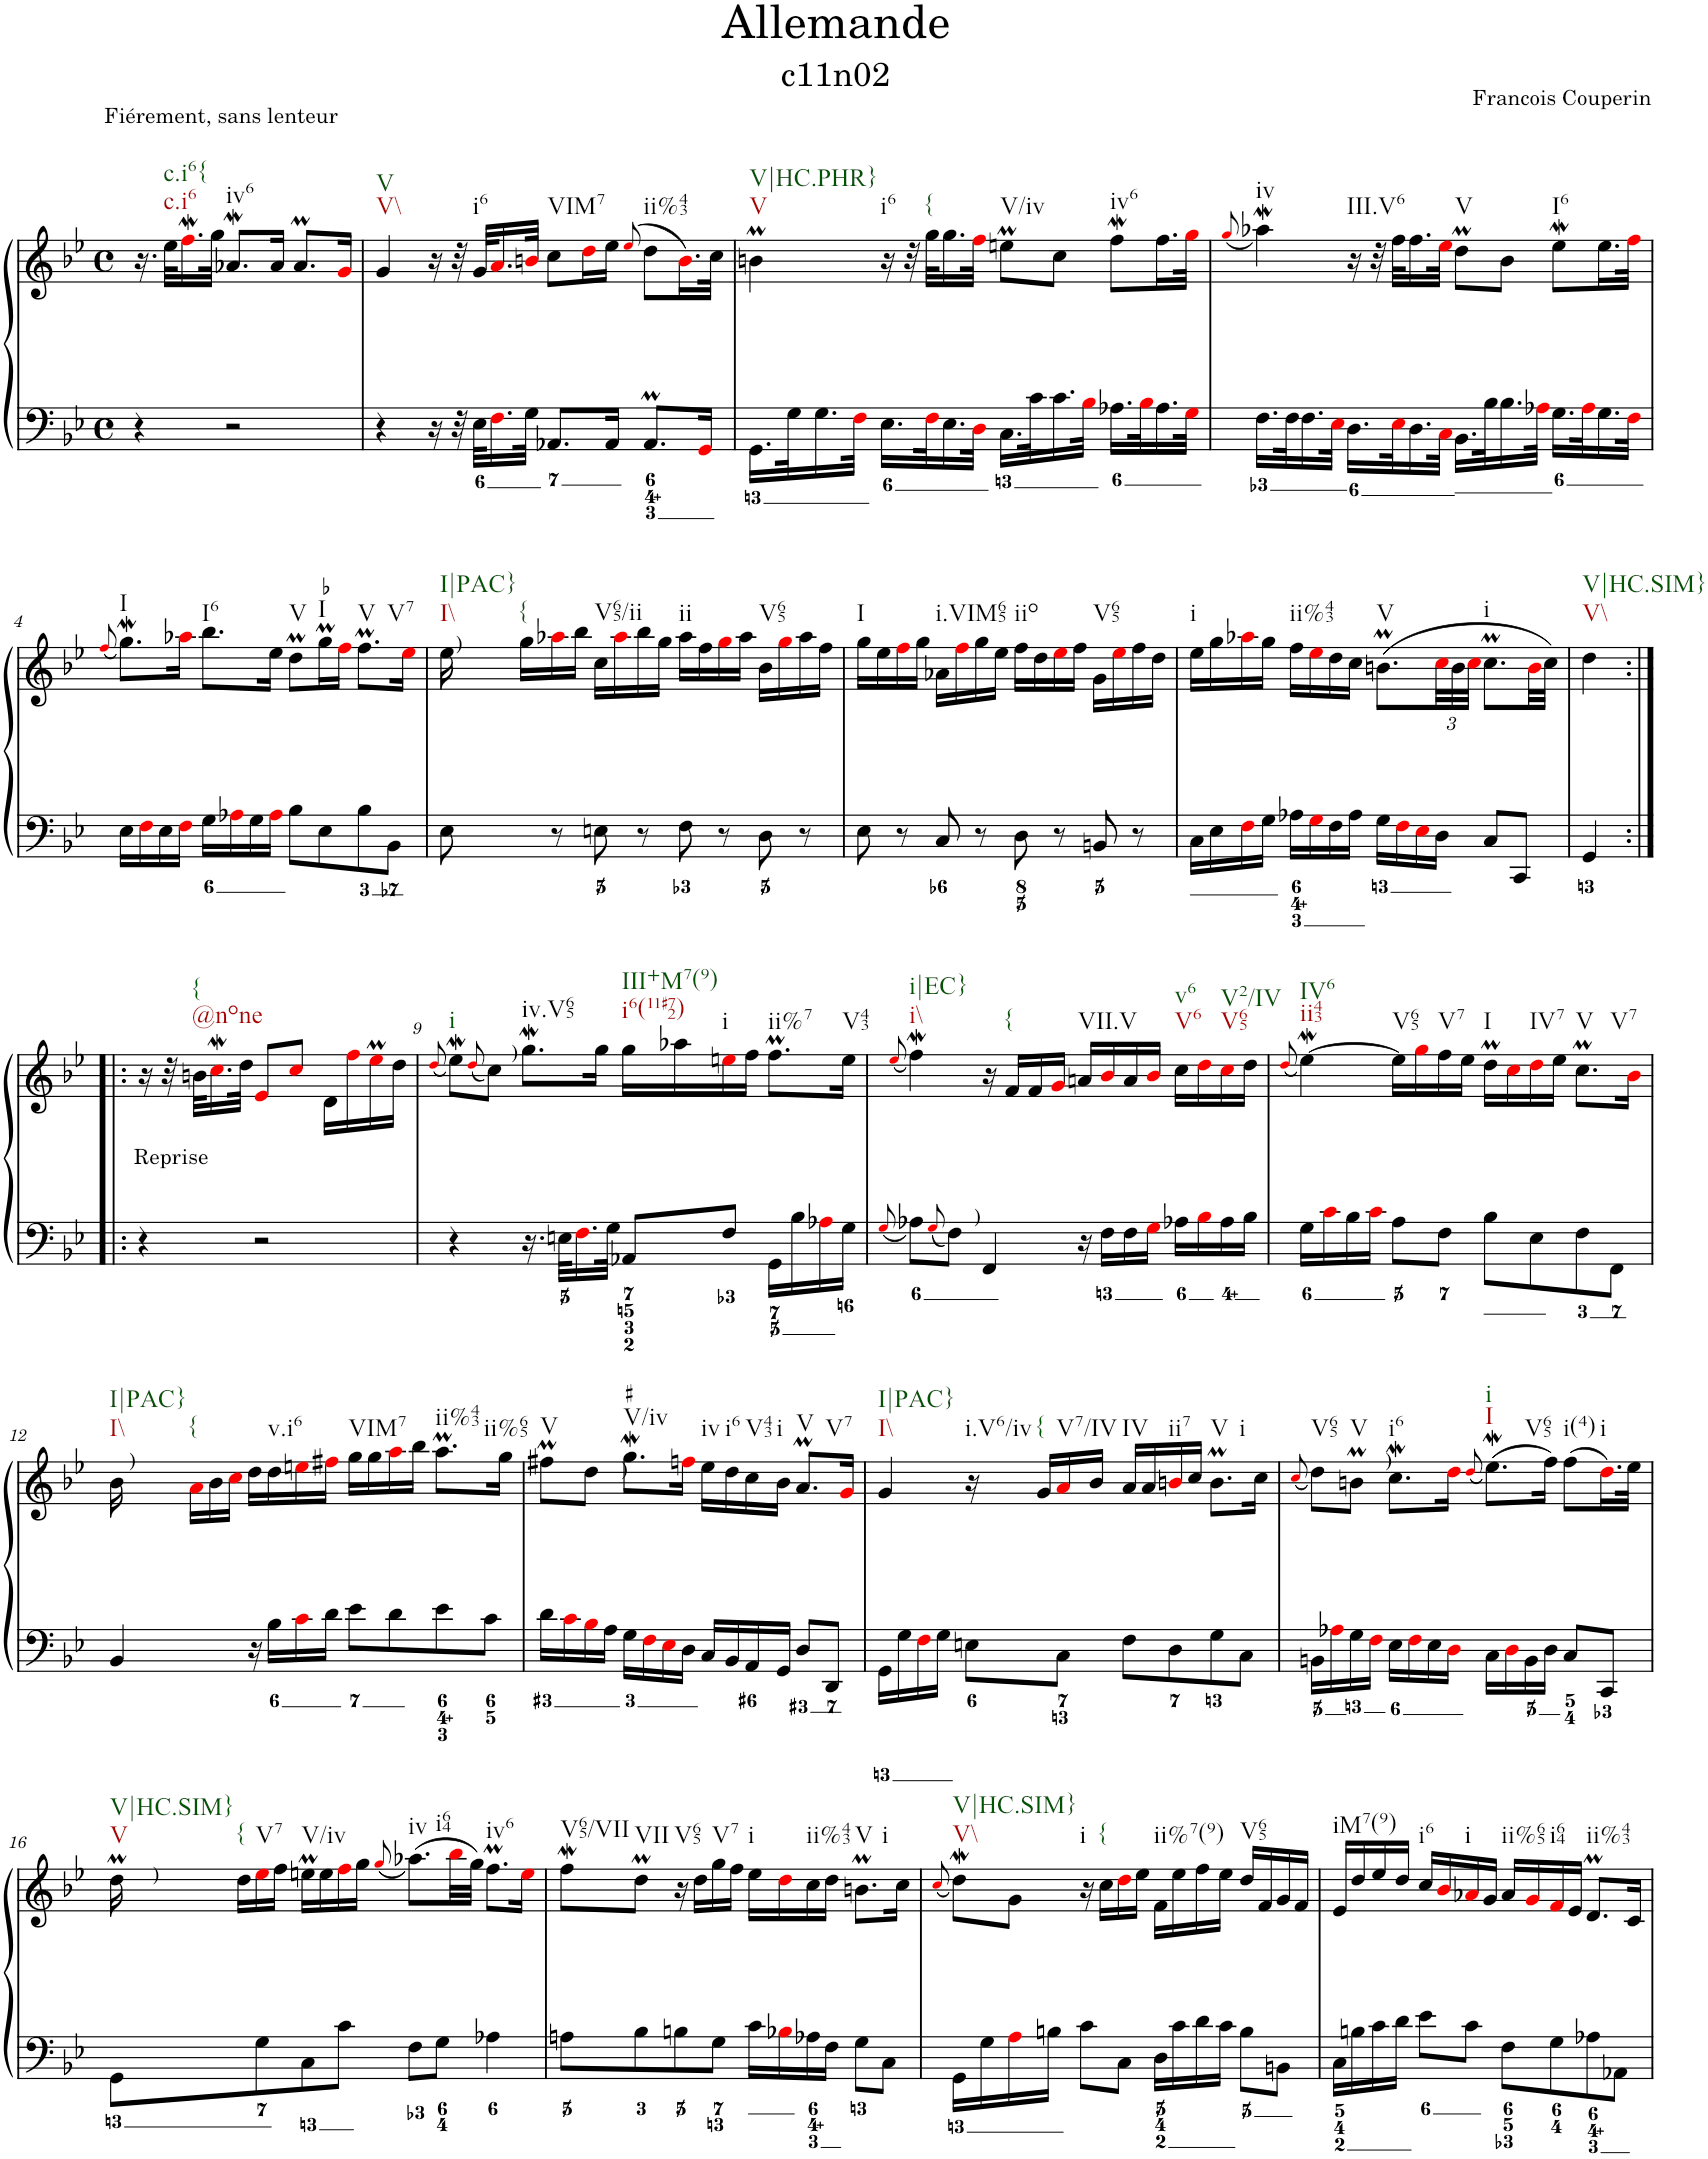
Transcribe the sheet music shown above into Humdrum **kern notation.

**kern	**kern
*part1	*part1
*staff2	*staff1
*I"Piano	*
*I'Pno.	*
*clefF4	*clefG2
*k[b-e-]	*k[b-e-]
*M4/4	*M4/4
*met(c)	*met(c)
=	=
!	!LO:TX:a:t=Fiérement, sans lenteur
4r	16.r
!	!LO:TX:b:t=c.i6
!	!LO:TX:b:t=c.i6{
.	32ee-\KLL
.	16.ffWi\
.	32gg\JJk
!	!LO:TX:b:t=iv6
2r	8.a-Xw/L
.	16a-/Jk
.	8.a-M/L
.	16gi/Jk
=1	=1
!	!LO:TX:b:t=V\\
!	!LO:TX:b:t=V
4r	4g/
16r	16r
32r	32r
!	!LO:TX:b:t=i6
32E-\KLL	32g/KLL
16.Fi\	16.ai/
32G\JJk	32bni/JJk
!	!LO:TX:b:t=VIM7
8.AA-X/L	8cc\L
.	16ddi\L
16AA-/Jk	16ee-\JJ
.	(>8qee-i/
!	!LO:TX:b:t=ii%43
8.AA-M/L	8dd\L
.	16.bi\L)
16GGi/Jk	.
.	32cc\JJk
=2	=2
!	!LO:TX:b:t=V
!	!LO:TX:b:t=V|HC.PHR}
16.GG\LL	4bnm\
32G\K	.
16.G\	.
32Fi\JJk	.
!	!LO:TX:b:t=i6
16.E-\LL	16r
.	32r
!	!LO:TX:b:t={
32Fi\K	32gg\KLL
16.E-\	16.gg\
32Di\JJk	32ffi\JJk
!	!LO:TX:b:t=V/iv
16.C\LL	8eenm\L
32c\K	.
16.c\	8cc\J
32B-i\JJk	.
!	!LO:TX:b:t=iv6
16.A-X\LL	8ffW\L
32B-i\K	.
16.A-\	16.ff\L
32Gi\JJk	32ggi\JJk
=3	=3
.	(8qggi/
!	!LO:TX:b:t=iv
16.F\LL	4aa-Xw\)
32F\K	.
16.F\	.
32E-i\JJk	.
!	!LO:TX:b:t=III.V6
16.D\LL	16r
.	32r
32E-i\K	32ff\KLL
16.D\	16.ff\
32Ci\JJk	32ee-i\JJk
!	!LO:TX:b:t=V
16.BB-\LL	8ddm\L
32B-\K	.
16.B-\	8b-\J
32A-Xi\JJk	.
!	!LO:TX:b:t=I6
16.G\LL	8ee-w\L
32A-i\K	.
16.G\	16.ee-\L
32Fi\JJk	32ffi\JJk
!!LO:LB:g=z
=4	=4
.	(8qffi/
!	!LO:TX:b:t=I
16E-\LL	8.ggW\L)
16Fi\	.
16E-\	.
16Fi\JJ	16aa-Xi\Jk
!	!LO:TX:b:t=I6
16G\LL	8.bb-\L
16A-Xi\	.
16G\	.
16A-i\JJ	16ee-\Jk
!	!LO:TX:b:t=V
8B-\L	8ddm\L
!	!LO:TX:a:t=♭
!	!LO:TX:b:t=I
8E-\	16ggM\L
.	16ffi\JJ
!	!LO:TX:b:t=V
!	!LO:TX:b:t=V7
8B-\	8.ffM\L
8BB-\J	.
.	16ee-i\Jk
=5	=5
!	!LO:TX:a:t=)
!	!LO:TX:b:t=I\\
!	!LO:TX:b:t=I|PAC}
8E-\	16ee-\
!	!LO:TX:b:t={
.	16gg\LL
8r	16aa-Xi\
.	16bb-\JJ
!	!LO:TX:b:t=V65/ii
8En\	16cc\LL
.	16aa-i\
8r	16bb-\
.	16gg\JJ
!	!LO:TX:b:t=ii
8F\	16aa-\LL
.	16ff\
8r	16ggi\
.	16aa-\JJ
!	!LO:TX:b:t=V65
8D\	16b-\LL
.	16ggi\
8r	16aa-\
.	16ff\JJ
=6	=6
!	!LO:TX:b:t=I
8E-\	16gg\LL
.	16ee-\
8r	16ffi\
.	16gg\JJ
!	!LO:TX:b:t=i.VIM65
8C/	16a-X\LL
.	16ffi\
8r	16gg\
.	16ee-\JJ
!	!LO:TX:b:t=iio
8D\	16ff\LL
.	16dd\
8r	16ee-i\
.	16ff\JJ
!	!LO:TX:b:t=V65
8BBn/	16g\LL
.	16ee-i\
8r	16ff\
.	16dd\JJ
=7	=7
!	!LO:TX:b:t=i
16C\LL	16ee-\LL
16E-\	16gg\
16Fi\	16aa-Xi\
16G\JJ	16gg\JJ
!	!LO:TX:b:t=ii%43
16A-X\LL	16ff\LL
16Gi\	16ee-i\
16F\	16dd\
16A-\JJ	16cc\JJ
!	!LO:TX:b:t=V
16G\LL	(8.bnm\L
16Fi\	.
16E-i\	.
*	*Xbrackettup
16D\JJ	48cci\LL
.	48b\
.	48cci\JJJ
!	!LO:TX:b:t=i
8C/L	8.ccM\L
8CC/J	.
.	32bi\LL
.	32cc\JJJ)
=8	=8
!	!LO:TX:b:t=V\\
!	!LO:TX:b:t=V|HC.SIM}
4GG/	4dd\
!!LO:LB:g=z
=8X1:|!|:	=8X1:|!|:
!LO:TX:a:t=Reprise	!
4r	16r
.	32r
!	!LO:TX:b:t=@none
!	!LO:TX:b:t={
.	32bn\KLL
.	16.ccWi\
.	32dd\JJk
2r	8e-i/L
.	8cci/J
.	16d\LL
.	16ffi\
.	16ee-Mi\
.	16dd\JJ
=9	=9
.	(8qddi/
!	!LO:TX:b:t=i
4r	8ee-w\L)
.	(8qddi/
!	!LO:TX:a:t=)
.	8cc\J)
!	!LO:TX:b:t=iv.V65
16.r	8.ggW\L
32En\KLL	.
16.Fi\	.
.	16gg\Jk
32G\JJk	.
!	!LO:TX:b:t=i6(11#72)
!	!LO:TX:b:t=III+M7(9)
8AA-X/L	16gg\LL
.	16aa-X\
!	!LO:TX:b:t=i
8F/J	16eeni\
.	16ff\JJ
!	!LO:TX:b:t=ii%7
16GG\LL	8.ffM\L
16B-\	.
16A-Xi\	.
!	!LO:TX:b:t=V43
16G\JJ	16ee\Jk
=10	=10
8qGi/	(8qee-i/
!	!LO:TX:b:t=i\\
!	!LO:TX:b:t=i|EC}
8A-X\L	4ffW\)
8qGi/	.
!LO:TX:a:t=)	!
8F\J	.
4FF/	16r
!	!LO:TX:b:t={
.	16f/LL
.	16f/
.	16gi/JJ
!	!LO:TX:b:t=VII.V
16r	16an/LL
16F\LL	16b-i/
16F\	16a/
16Gi\JJ	16b-i/JJ
!	!LO:TX:b:t=V6
!	!LO:TX:b:t=v6
16A-X\LL	16cc\LL
16B-i\	16ddi\
!	!LO:TX:b:t=V65
!	!LO:TX:b:t=V2/IV
16A-\	16cci\
16B-\JJ	16dd\JJ
=11	=11
.	(8qddi/
!	!LO:TX:b:t=ii43
!	!LO:TX:b:t=IV6
16G\LL	[4ee-w\)
16ci\	.
16B-\	.
16ci\JJ	.
!	!LO:TX:b:t=V65
8A\L	16ee-\LL]
.	16ggi\
!	!LO:TX:b:t=V7
8F\J	16ff\
.	16ee-\JJ
!	!LO:TX:b:t=I
8B-\L	16ddm\LL
.	16cci\
!	!LO:TX:b:t=IV7
8E-\	16ddi\
.	16ee-\JJ
!	!LO:TX:b:t=V
!	!LO:TX:b:t=V7
8F\	8.ccM\L
8FF\J	.
.	16b-i\Jk
!!LO:LB:g=z
=12	=12
!	!LO:TX:a:t=)
!	!LO:TX:b:t=I\\
!	!LO:TX:b:t=I|PAC}
4BB-/	16b-\
!	!LO:TX:b:t={
.	16ai\LL
.	16b-\
.	16cci\JJ
16r	16dd\LL
!	!LO:TX:b:t=v.i6
16B-\LL	16dd\
16ci\	16eeni\
16d\JJ	16ff#Xi\JJ
!	!LO:TX:b:t=VIM7
8e-\L	16gg\LL
.	16gg\
8d\	16aai\
.	16bb-\JJ
!	!LO:TX:b:t=ii%43
!	!LO:TX:b:t=ii%65
8e-\	8.aam\L
8c\J	.
.	16gg\Jk
=13	=13
!	!LO:TX:b:t=V
16d\LL	8ff#Xm\L
16ci\	.
!	!LO:TX:a:t=)
16B-i\	8dd\J
16A\JJ	.
!	!LO:TX:a:t=♯
!	!LO:TX:b:t=V/iv
16G\LL	8.ggW\L
16Fi\	.
16E-i\	.
16D\JJ	16ffni\Jk
!	!LO:TX:b:t=iv
16C/LL	16ee-\LL
!	!LO:TX:b:t=i6
16BB-/	16dd\
!	!LO:TX:b:t=V43
16AA/	16cc\
!	!LO:TX:b:t=i
16GG/JJ	16b-\JJ
!	!LO:TX:b:t=V
!	!LO:TX:b:t=V7
8D/L	8.am/L
8DD/J	.
.	16gi/Jk
=14	=14
!	!LO:TX:b:t=I\\
!	!LO:TX:b:t=I|PAC}
16GG\LL	4g/
16G\	.
16Fi\	.
16G\JJ	.
!	!LO:TX:b:t=i.V6/iv
8En\L	16r
!	!LO:TX:b:t={
.	16g/LL
!	!LO:TX:b:t=V7/IV
8C\J	16ai/
.	16b-/JJ
!	!LO:TX:b:t=IV
8F\L	16a/LL
.	16a/
!	!LO:TX:b:t=ii7
8D\	16bni/
.	16cc/JJ
!	!LO:TX:b:t=V
!	!LO:TX:b:t=i
8G\	8.bm\L
8C\J	.
.	16cc\Jk
=15	=15
.	(8qcci/
!	!LO:TX:b:t=V65
16BBn\LL	8dd\L)
16A-Xi\	.
!	!LO:TX:a:t=)
!	!LO:TX:b:t=V
16G\	8bnm\J
16Fi\JJ	.
!	!LO:TX:b:t=i6
16E-\LL	8.ccW\L
16Fi\	.
16E-\	.
16Di\JJ	16ddi\Jk
.	(8qddi/
!	!LO:TX:b:t=I
!	!LO:TX:b:t=i
!	!LO:TX:b:t=V65
16C\LL	(8.ee-w\L)
16Di\	.
16BB\	.
16D\JJ	16ff\Jk)
!	!LO:TX:b:t=i(4)
8C/L	(8ff\L
!	!LO:TX:b:t=i
8CC/J	16.ddi\L)
.	32ee-\JJk
!!LO:LB:g=z
=16	=16
!	!LO:TX:a:t=)
!	!LO:TX:b:t=V
!	!LO:TX:b:t=V|HC.SIM}
8GG\L	16ddm\
!	!LO:TX:b:t={
.	16dd\LL
!	!LO:TX:b:t=V7
8G\	16ee-i\
.	16ff\JJ
!	!LO:TX:b:t=V/iv
8C\	16eenm\LL
.	16ee\
8c\J	16ffi\
.	16gg\JJ
.	(8qggi/
!	!LO:TX:b:t=iv
!	!LO:TX:b:t=i64
8F\L	(8.aa-X\L)
8G\J	.
.	32bb-i\LL
.	32gg\JJJ)
!	!LO:TX:b:t=iv6
4A-X\	8.ffM\L
.	16eei\Jk
=17	=17
!	!LO:TX:b:t=V65/VII
8An\L	8ffW\L
!	!LO:TX:b:t=VII
8B-\	8ddm\J
!	!LO:TX:b:t=V65
8Bn\	16r
.	16dd\LL
!	!LO:TX:b:t=V7
8G\J	16gg\
.	16ff\JJ
!	!LO:TX:b:t=i
16c\LL	16ee-\LL
16B-Xi\	16ddi\
!	!LO:TX:b:t=ii%43
16A-X\	16cc\
16F\JJ	16dd\JJ
!	!LO:TX:b:t=V
!	!LO:TX:b:t=i
8G\L	8.bnm\L
8C\J	.
.	16cc\Jk
=18	=18
.	(8qcci/
!	!LO:TX:b:t=V\\
!	!LO:TX:b:t=V|HC.SIM}
16GG\LL	8ddW\L)
16G\	.
16Ai\	8g\J
16Bn\JJ	.
!	!LO:TX:b:t=i
8c\L	16r
!	!LO:TX:b:t={
.	16cc\LL
8C\J	16ddi\
.	16ee-\JJ
!	!LO:TX:b:t=ii%7(9)
16D\LL	16f\LL
16c\	16ee-\
16d\	16ff\
16c\JJ	16ee-\JJ
!	!LO:TX:b:t=V65
8B\L	16dd/LL
.	16f/
8BBn\J	16g/
.	16f/JJ
=19	=19
!	!LO:TX:b:t=iM7(9)
16C\LL	16e-/LL
16Bn\	16dd/
16c\	16ee-/
16d\JJ	16dd/JJ
!	!LO:TX:b:t=i6
8e-\L	16cc/LL
.	16b-i/
!	!LO:TX:b:t=i
8c\J	16a-Xi/
.	16g/JJ
!	!LO:TX:b:t=ii%65
8F\L	16a-/LL
.	16gi/
!	!LO:TX:b:t=i64
8G\	16fi/
.	16e-/JJ
!	!LO:TX:b:t=ii%43
8A-X\	8.dm/L
8AA-X\J	.
.	16c/Jk
=	=
*-	*-
